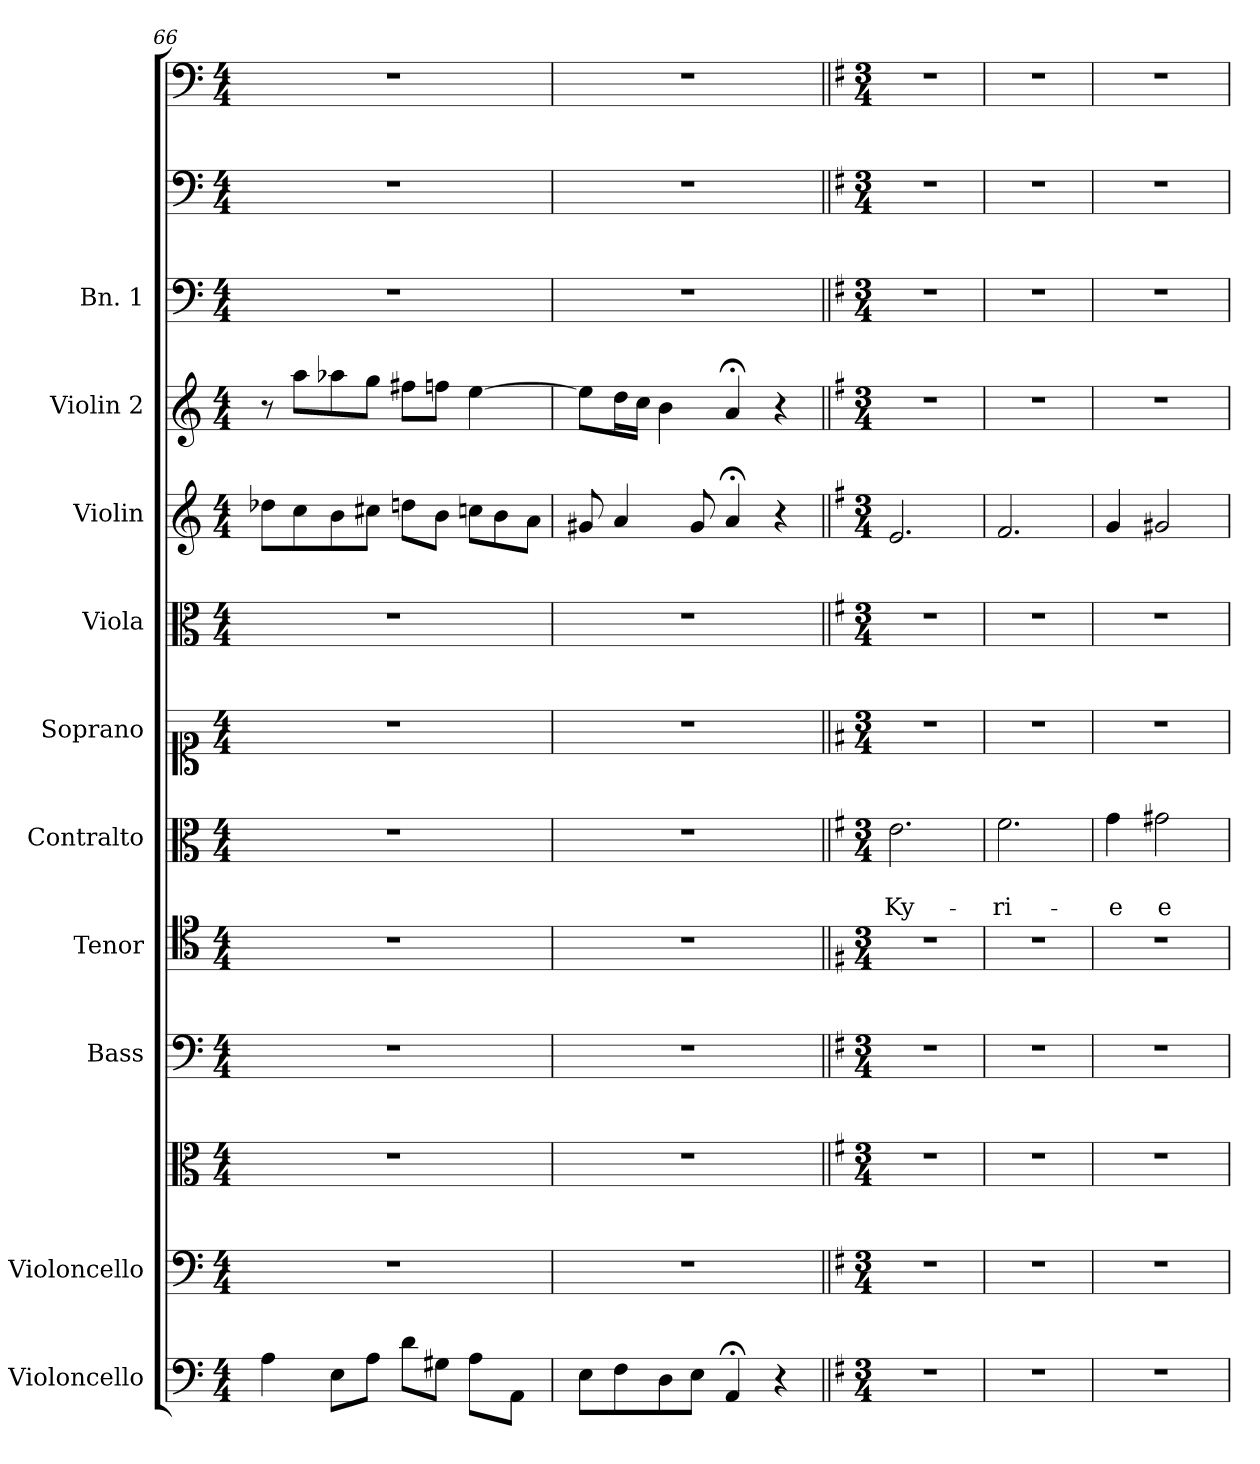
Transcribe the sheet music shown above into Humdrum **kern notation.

**kern	**kern	**kern	**kern	**kern	**kern	**text	**text	**kern	**kern	**kern	**kern	**kern	**kern	**kern
*part13	*part12	*part11	*part10	*part9	*part8	*part8	*part8	*part7	*part6	*part5	*part4	*part3	*part2	*part1
*staff13	*staff12	*staff11	*staff10	*staff9	*staff8	*staff8	*staff8	*staff7	*staff6	*staff5	*staff4	*staff3	*staff2	*staff1
*I"Violoncello	*I"Violoncello	*	*I"Bass	*I"Tenor	*I"Contralto	*	*	*I"Soprano	*I"Viola	*I"Violin	*I"Violin 2	*I"Bn. 1	*	*
*I'Cello.	*I'Cello.	*	*I'Bs.	*I'Ten.	*I'Alto	*	*	*I'Sop.	*I'Vla.	*I'Vln.	*I'Vln. 2	*I'Bn. 1	*	*
!!LO:PB:g=z
*clefF4	*clefF4	*clefC3	*clefF4	*clefC4	*clefC3	*	*	*clefC1	*clefC3	*clefG2	*clefG2	*clefF4	*clefF4	*clefF4
*	*	*	*	*ITrd7c12	*	*	*	*	*	*	*	*	*	*
*k[]	*k[]	*k[]	*k[]	*k[]	*k[]	*	*	*k[]	*k[]	*k[]	*k[]	*k[]	*k[]	*k[]
*C:	*C:	*C:	*C:	*C:	*C:	*	*	*C:	*C:	*C:	*C:	*C:	*C:	*C:
*M4/4	*M4/4	*M4/4	*M4/4	*M4/4	*M4/4	*	*	*M4/4	*M4/4	*M4/4	*M4/4	*M4/4	*M4/4	*M4/4
=66	=66	=66	=66	=66	=66	=66	=66	=66	=66	=66	=66	=66	=66	=66
4A\	1r	1r	1r	1r	1r	.	.	1r	1r	8dd-X\L	8r	1r	1r	1r
.	.	.	.	.	.	.	.	.	.	8cc\	8aa\L	.	.	.
8E\L	.	.	.	.	.	.	.	.	.	8b\	8aa-X\	.	.	.
8A\J	.	.	.	.	.	.	.	.	.	8cc#X\J	8gg\J	.	.	.
8d\L	.	.	.	.	.	.	.	.	.	8ddn\L	8ff#X\L	.	.	.
8G#X\J	.	.	.	.	.	.	.	.	.	8b\J	8ffn\J	.	.	.
*	*	*	*	*	*	*	*	*	*	*Xtuplet	*	*	*	*
8A\L	.	.	.	.	.	.	.	.	.	12ccn\L	[>4ee\	.	.	.
.	.	.	.	.	.	.	.	.	.	12b\	.	.	.	.
8AA\J	.	.	.	.	.	.	.	.	.	.	.	.	.	.
.	.	.	.	.	.	.	.	.	.	12a\J	.	.	.	.
=67	=67	=67	=67	=67	=67	=67	=67	=67	=67	=67	=67	=67	=67	=67
8E\L	1r	1r	1r	1r	1r	.	.	1r	1r	8g#X/	8ee\L]	1r	1r	1r
8F\	.	.	.	.	.	.	.	.	.	4a/	16dd\L	.	.	.
.	.	.	.	.	.	.	.	.	.	.	16cc\JJ	.	.	.
8D\	.	.	.	.	.	.	.	.	.	.	4b\	.	.	.
8E\J	.	.	.	.	.	.	.	.	.	8g#/	.	.	.	.
4AA;</	.	.	.	.	.	.	.	.	.	4a;</	4a;</	.	.	.
4r	.	.	.	.	.	.	.	.	.	4r	4r	.	.	.
=68||	=68||	=68||	=68||	=68||	=68||	=68||	=68||	=68||	=68||	=68||	=68||	=68||	=68||	=68||
*k[f#]	*k[f#]	*k[f#]	*k[f#]	*k[f#]	*k[f#]	*	*	*k[f#]	*k[f#]	*k[f#]	*k[f#]	*k[f#]	*k[f#]	*k[f#]
*G:	*G:	*G:	*G:	*G:	*G:	*	*	*G:	*G:	*G:	*G:	*G:	*G:	*G:
*M3/4	*M3/4	*M3/4	*M3/4	*M3/4	*M3/4	*	*	*M3/4	*M3/4	*M3/4	*M3/4	*M3/4	*M3/4	*M3/4
!LO:N:vis=1	!LO:N:vis=1	!	!LO:N:vis=1	!LO:N:vis=1	!	!	!LO:LY:b	!LO:N:vis=1	!	!	!LO:N:vis=1	!	!	!
2.r	2.r	2.r	2.r	2.r	2.e\	.	Ky-	2.r	2.r	2.e/	2.r	2.r	2.r	2.r
=69	=69	=69	=69	=69	=69	=69	=69	=69	=69	=69	=69	=69	=69	=69
!LO:N:vis=1	!LO:N:vis=1	!	!LO:N:vis=1	!LO:N:vis=1	!	!	!LO:LY:b	!LO:N:vis=1	!	!	!LO:N:vis=1	!	!	!
2.r	2.r	2.r	2.r	2.r	2.f#\	.	-ri-	2.r	2.r	2.f#/	2.r	2.r	2.r	2.r
=70	=70	=70	=70	=70	=70	=70	=70	=70	=70	=70	=70	=70	=70	=70
!LO:N:vis=1	!LO:N:vis=1	!	!LO:N:vis=1	!LO:N:vis=1	!	!	!LO:LY:b	!LO:N:vis=1	!	!	!LO:N:vis=1	!	!	!
2.r	2.r	2.r	2.r	2.r	4g\	.	-e	2.r	2.r	4g/	2.r	2.r	2.r	2.r
!	!	!	!	!	!	!	!LO:LY:b	!	!	!	!	!	!	!
.	.	.	.	.	2g#X\	.	e-	.	.	2g#X/	.	.	.	.
=	=	=	=	=	=	=	=	=	=	=	=	=	=	=
*-	*-	*-	*-	*-	*-	*-	*-	*-	*-	*-	*-	*-	*-	*-
